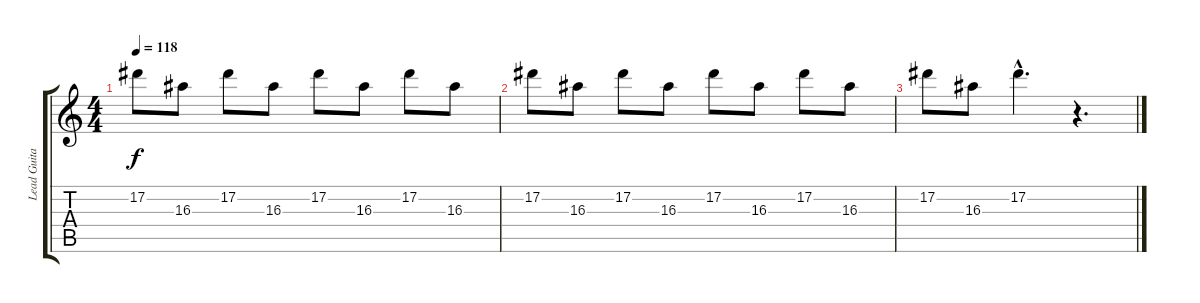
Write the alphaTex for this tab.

\track ("Lead Guitar" "Lead Guita") {instrument overdrivenguitar}
\staff {score tabs}
\tuning (Eb4 Bb3 Gb3 Db3 Ab2 Db2) {hide}
\ts (4 4)
\tempo 118
\clef g2
\ks c
17.2.8{dy f} 16.3.8 17.2.8 16.3.8 17.2.8 16.3.8 17.2.8 16.3.8 |
17.2.8 16.3.8 17.2.8 16.3.8 17.2.8 16.3.8 17.2.8 16.3.8 |
17.2.8 16.3.8 17.2{hac}.4{d} r.4{d}
